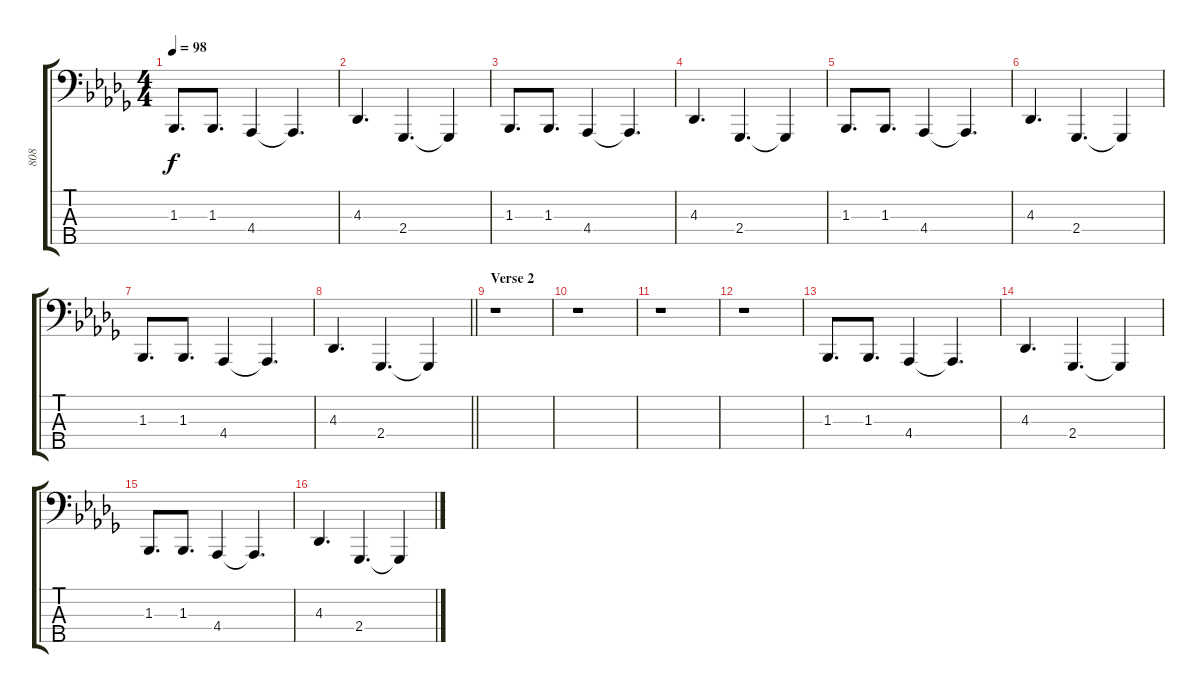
\track ("808" "808") {instrument acousticbass}
\staff {score tabs}
\tuning (G1 D1 A0 E0 B-1) {hide}
\ts (4 4)
\tempo 98
\clef f4
\ks db
1.3.8{d dy f} 1.3.8{d} 4.4.4 4.4{t}.4{d} |
4.3.4{d} 2.4.4{d} 2.4{t}.4 |
1.3.8{d} 1.3.8{d} 4.4.4 4.4{t}.4{d} |
4.3.4{d} 2.4.4{d} 2.4{t}.4 |
1.3.8{d} 1.3.8{d} 4.4.4 4.4{t}.4{d} |
4.3.4{d} 2.4.4{d} 2.4{t}.4 |
1.3.8{d} 1.3.8{d} 4.4.4 4.4{t}.4{d} |
\barLineRight lightlight
4.3.4{d} 2.4.4{d} 2.4{t}.4 |
\section ("" "Verse 2")
r.1 |
r.1 |
r.1 |
r.1 |
1.3.8{d} 1.3.8{d} 4.4.4 4.4{t}.4{d} |
4.3.4{d} 2.4.4{d} 2.4{t}.4 |
1.3.8{d} 1.3.8{d} 4.4.4 4.4{t}.4{d} |
4.3.4{d} 2.4.4{d} 2.4{t}.4
